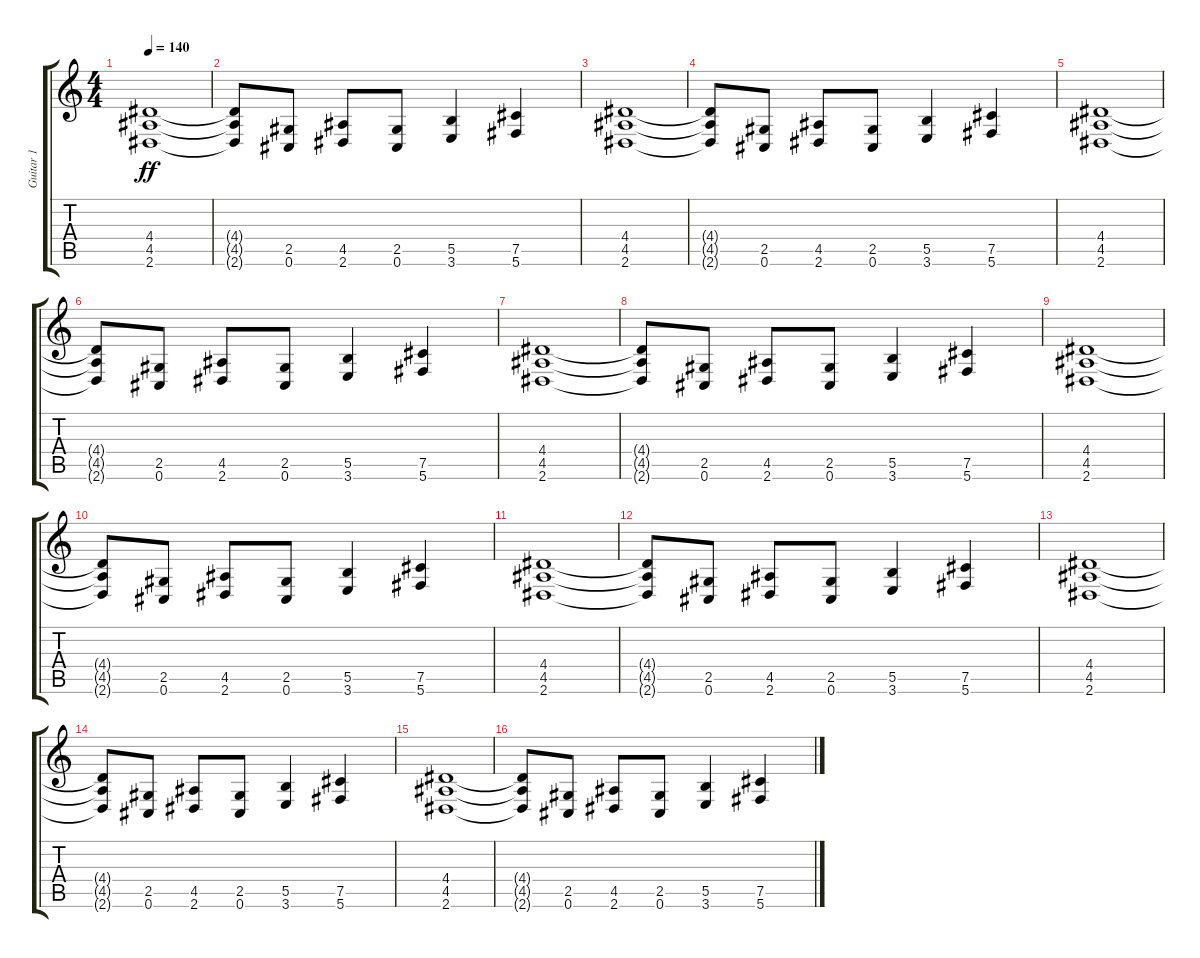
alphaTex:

\track ("Guitar 1" "Guitar 1") {instrument distortionguitar}
\staff {score tabs}
\tuning (Db4 Ab3 E3 B2 Gb2 Db2) {hide}
\ts (4 4)
\tempo 140
\clef g2
\ks c
(4.4 4.5 2.6).1{dy ff} |
(4.4{t} 4.5{t} 2.6{t}).8 (2.5 0.6).8 (4.5 2.6).8 (2.5 0.6).8 (5.5 3.6).4 (7.5 5.6).4 |
(4.4 4.5 2.6).1 |
(4.4{t} 4.5{t} 2.6{t}).8 (2.5 0.6).8 (4.5 2.6).8 (2.5 0.6).8 (5.5 3.6).4 (7.5 5.6).4 |
(4.4 4.5 2.6).1 |
(4.4{t} 4.5{t} 2.6{t}).8 (2.5 0.6).8 (4.5 2.6).8 (2.5 0.6).8 (5.5 3.6).4 (7.5 5.6).4 |
(4.4 4.5 2.6).1 |
(4.4{t} 4.5{t} 2.6{t}).8 (2.5 0.6).8 (4.5 2.6).8 (2.5 0.6).8 (5.5 3.6).4 (7.5 5.6).4 |
(4.4 4.5 2.6).1 |
(4.4{t} 4.5{t} 2.6{t}).8 (2.5 0.6).8 (4.5 2.6).8 (2.5 0.6).8 (5.5 3.6).4 (7.5 5.6).4 |
(4.4 4.5 2.6).1 |
(4.4{t} 4.5{t} 2.6{t}).8 (2.5 0.6).8 (4.5 2.6).8 (2.5 0.6).8 (5.5 3.6).4 (7.5 5.6).4 |
(4.4 4.5 2.6).1 |
(4.4{t} 4.5{t} 2.6{t}).8 (2.5 0.6).8 (4.5 2.6).8 (2.5 0.6).8 (5.5 3.6).4 (7.5 5.6).4 |
(4.4 4.5 2.6).1 |
(4.4{t} 4.5{t} 2.6{t}).8 (2.5 0.6).8 (4.5 2.6).8 (2.5 0.6).8 (5.5 3.6).4 (7.5 5.6).4
